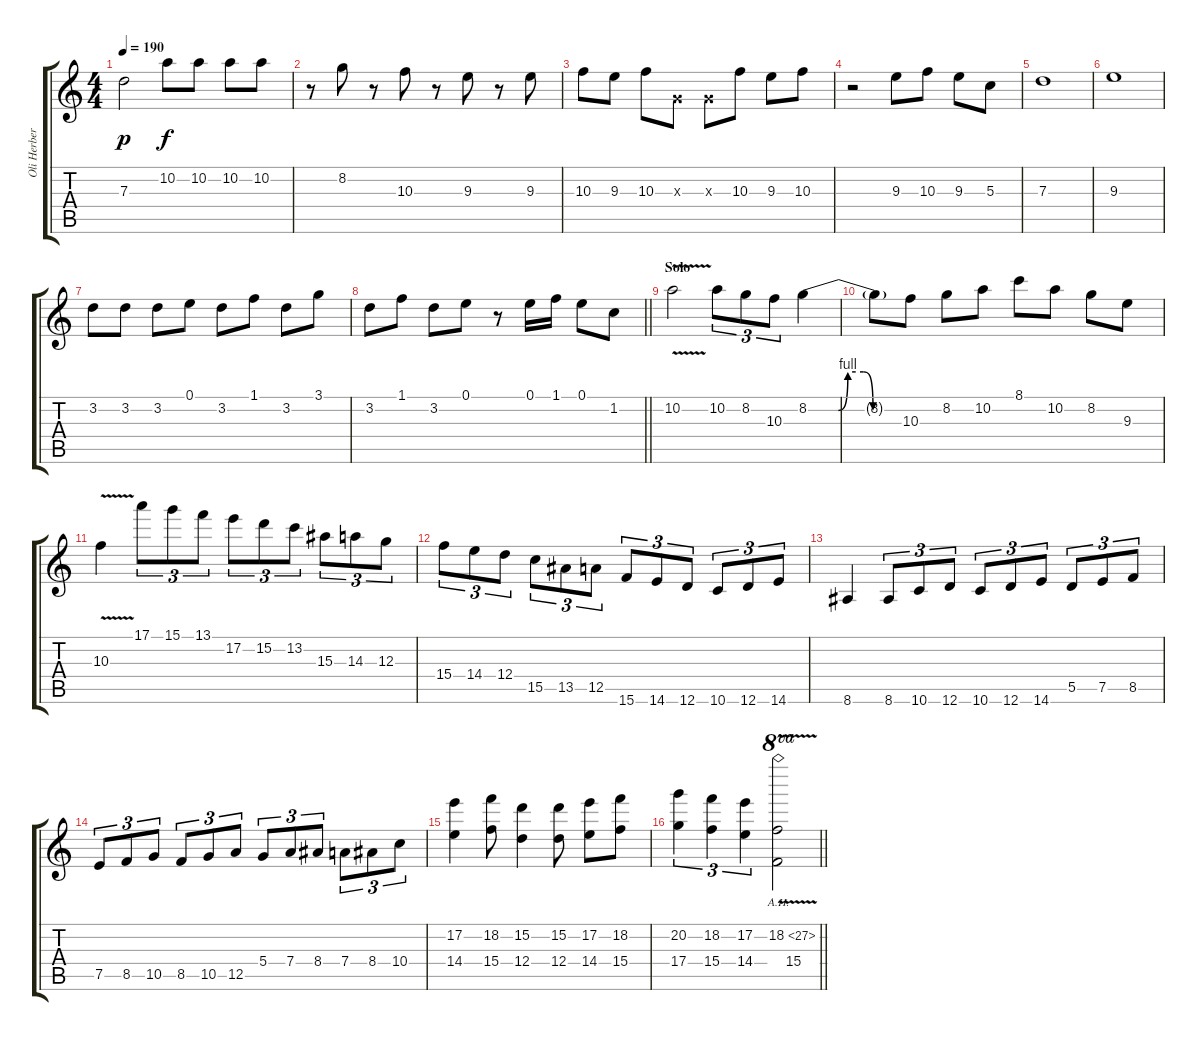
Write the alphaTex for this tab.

\track ("Oli Herbert" "Oli Herber") {instrument distortionguitar}
\staff {score tabs}
\tuning (E4 B3 G3 D3 A2 D2) {hide}
\ts (4 4)
\tempo 190
\clef g2
\ks c
7.3.2{dy p} 10.2.8{dy f} 10.2.8 10.2.8 10.2.8 |
r.8 8.2.8 r.8 10.3.8 r.8 9.3.8 r.8 9.3.8 |
10.3.8 9.3.8 10.3.8 0.3{x}.8 0.3{x}.8 10.3.8 9.3.8 10.3.8 |
r.2 9.3.8 10.3.8 9.3.8 5.3.8 |
7.3.1 |
9.3.1 |
3.2.8 3.2.8 3.2.8 0.1.8 3.2.8 1.1.8 3.2.8 3.1.8 |
\barLineRight lightlight
3.2.8 1.1.8 3.2.8 0.1.8 r.8 0.1.16 1.1.16 0.1.8 1.2.8 |
\section ("" "Solo")
10.2{v}.2 10.2.8{tu (3 2)} 8.2.8{tu (3 2)} 10.3.8{tu (3 2)} 8.2{be (custom 0 0 15 0 19 0 25 4 30 4 35 4 41 0 45 0 60 0)}.4 |
8.2{t}.8 10.3.8 8.2.8 10.2.8 8.1.8 10.2.8 8.2.8 9.3.8 |
10.3{v}.4 17.1.8{tu (3 2)} 15.1.8{tu (3 2)} 13.1.8{tu (3 2)} 17.2.8{tu (3 2)} 15.2.8{tu (3 2)} 13.2.8{tu (3 2)} 15.3.8{tu (3 2)} 14.3.8{tu (3 2)} 12.3.8{tu (3 2)} |
15.4.8{tu (3 2)} 14.4.8{tu (3 2)} 12.4.8{tu (3 2)} 15.5.8{tu (3 2)} 13.5.8{tu (3 2)} 12.5.8{tu (3 2)} 15.6.8{tu (3 2)} 14.6.8{tu (3 2)} 12.6.8{tu (3 2)} 10.6.8{tu (3 2)} 12.6.8{tu (3 2)} 14.6.8{tu (3 2)} |
8.6.4 8.6.8{tu (3 2)} 10.6.8{tu (3 2)} 12.6.8{tu (3 2)} 10.6.8{tu (3 2)} 12.6.8{tu (3 2)} 14.6.8{tu (3 2)} 5.5.8{tu (3 2)} 7.5.8{tu (3 2)} 8.5.8{tu (3 2)} |
7.5.8{tu (3 2)} 8.5.8{tu (3 2)} 10.5.8{tu (3 2)} 8.5.8{tu (3 2)} 10.5.8{tu (3 2)} 12.5.8{tu (3 2)} 5.4.8{tu (3 2)} 7.4.8{tu (3 2)} 8.4.8{tu (3 2)} 7.4.8{tu (3 2)} 8.4.8{tu (3 2)} 10.4.8{tu (3 2)} |
(17.2 14.4).4 (18.2 15.4).8 (15.2 12.4).4 (15.2 12.4).8 (17.2 14.4).8 (18.2 15.4).8 |
\barLineRight lightlight
(20.2 17.4).4{tu (3 2)} (18.2 15.4).4{tu (3 2)} (17.2 14.4).4{tu (3 2)} (18.2{ah 9} 15.4{v}).2{ot 8va}
